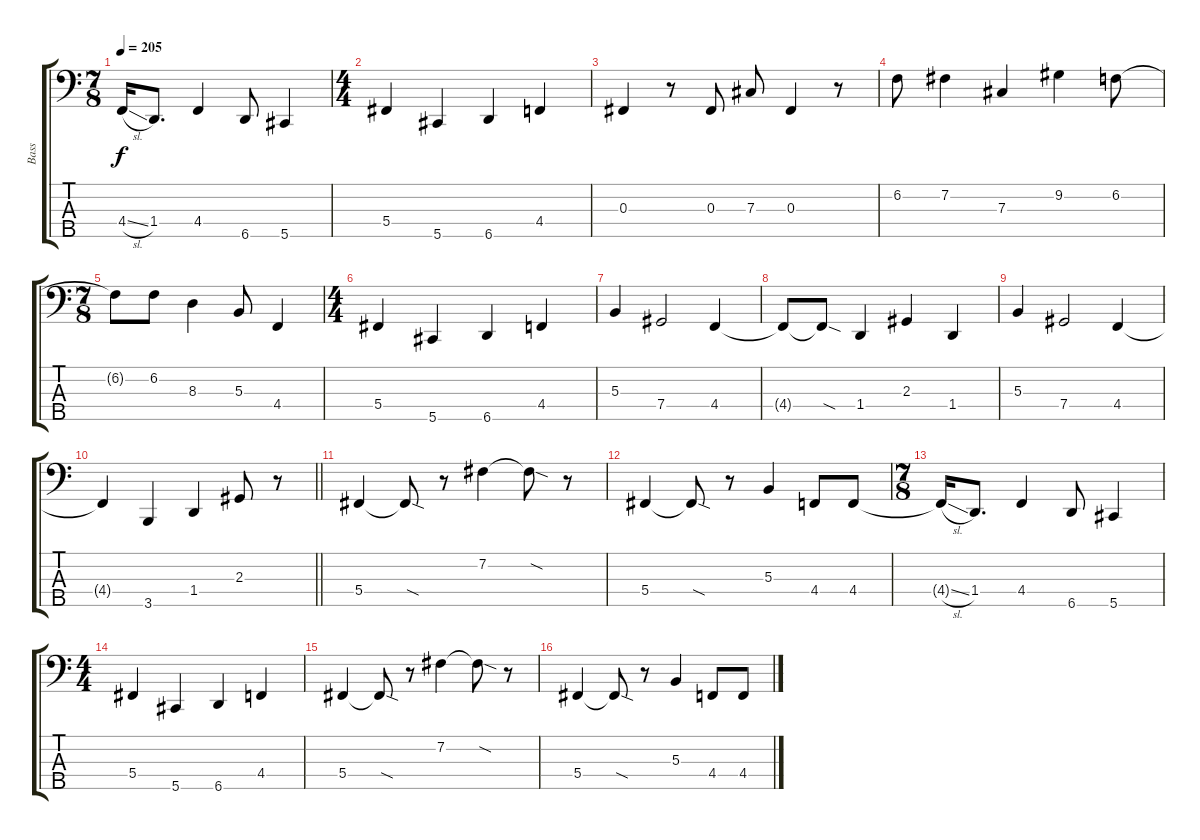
\track ("Bass" "Bass") {instrument electricbassfinger}
\staff {score tabs}
\tuning (E2 B1 Gb1 Db1 Ab0) {hide}
\ts (7 8)
\tempo 205
\clef f4
\ks c
4.4{sl t}.16{dy f} 1.4.8{d} 4.4.4 6.5.8 5.5.4 |
\ts (4 4)
5.4.4 5.5.4 6.5.4 4.4.4 |
0.3.4 r.8 0.3.8 7.3.8 0.3.4 r.8 |
6.2.8 7.2.4 7.3.4 9.2.4 6.2.8 |
\ts (7 8)
6.2{t}.8 6.2.8 8.3.4 5.3.8 4.4.4 |
\ts (4 4)
5.4.4 5.5.4 6.5.4 4.4.4 |
5.3.4 7.4.2 4.4.4 |
4.4{t}.8 4.4{sod t}.8 1.4.4 2.3.4 1.4.4 |
5.3.4 7.4.2 4.4.4 |
\barLineRight lightlight
4.4{t}.4 3.5.4 1.4.4 2.3.8 r.8 |
5.4.4 5.4{sod t}.8 r.8 7.2.4 7.2{sod t}.8 r.8 |
5.4.4 5.4{sod t}.8 r.8 5.3.4 4.4.8 4.4.8 |
\ts (7 8)
4.4{sl t}.16 1.4.8{d} 4.4.4 6.5.8 5.5.4 |
\ts (4 4)
5.4.4 5.5.4 6.5.4 4.4.4 |
5.4.4 5.4{sod t}.8 r.8 7.2.4 7.2{sod t}.8 r.8 |
5.4.4 5.4{sod t}.8 r.8 5.3.4 4.4.8 4.4.8
